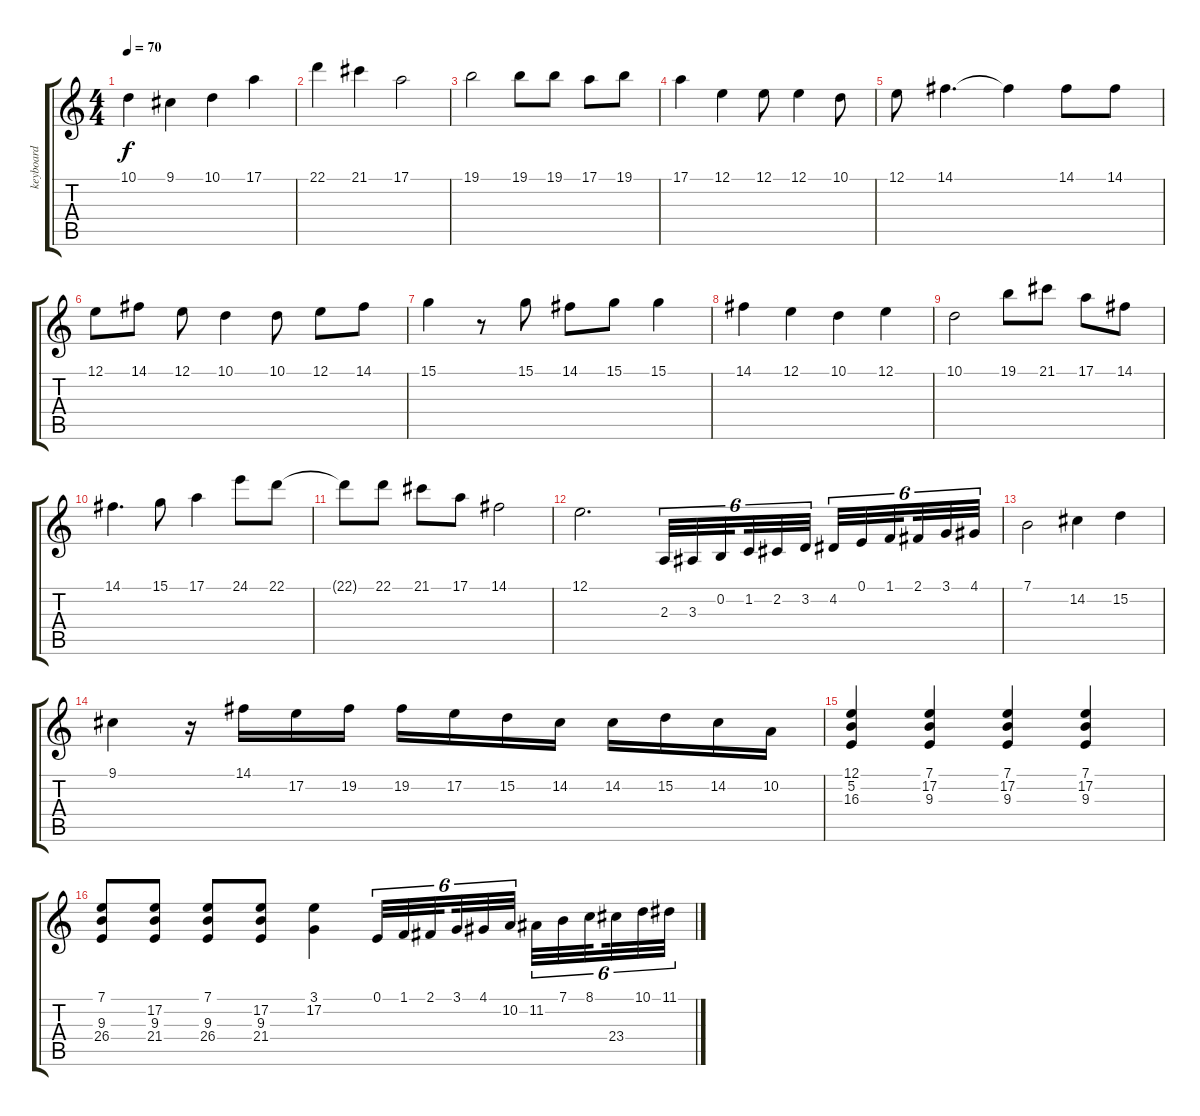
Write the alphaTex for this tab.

\track ("keyboard" "keyboard") {instrument stringensemble1}
\staff {score tabs}
\tuning (E4 B3 G3 D3 A2 E2) {hide}
\ts (4 4)
\tempo 70
\clef g2
\ks c
10.1.4{dy f} 9.1.4 10.1.4 17.1.4 |
22.1.4 21.1.4 17.1.2 |
19.1.2 19.1.8 19.1.8 17.1.8 19.1.8 |
17.1.4 12.1.4 12.1.8 12.1.4 10.1.8 |
12.1.8 14.1.4{d} 14.1{t}.4 14.1.8 14.1.8 |
12.1.8 14.1.8 12.1.8 10.1.4 10.1.8 12.1.8 14.1.8 |
15.1.4 r.8 15.1.8 14.1.8 15.1.8 15.1.4 |
14.1.4 12.1.4 10.1.4 12.1.4 |
10.1.2 19.1.8 21.1.8 17.1.8 14.1.8 |
14.1.4{d} 15.1.8 17.1.4 24.1.8 22.1.8 |
22.1{t}.8 22.1.8 21.1.8 17.1.8 14.1.2 |
12.1.2{d} 2.3.32{tu (6 4)} 3.3.32{tu (6 4)} 0.2.32{tu (6 4) beam splitsecondary} 1.2.32{tu (6 4)} 2.2.32{tu (6 4)} 3.2.32{tu (6 4) beam splitsecondary} 4.2.32{tu (6 4)} 0.1.32{tu (6 4)} 1.1.32{tu (6 4) beam splitsecondary} 2.1.32{tu (6 4)} 3.1.32{tu (6 4)} 4.1.32{tu (6 4)} |
7.1.2 14.2.4 15.2.4 |
9.1.4 r.16 14.1.16 17.2.16 19.2.16 19.2.16 17.2.16 15.2.16 14.2.16 14.2.16 15.2.16 14.2.16 10.2.16 |
(12.1 5.2 16.3).4 (7.1 17.2 9.3).4 (7.1 17.2 9.3).4 (7.1 17.2 9.3).4 |
(7.1 9.3 26.4).8 (17.2 9.3 21.4).8 (7.1 9.3 26.4).8 (17.2 9.3 21.4).8 (3.1 17.2).4 0.1.32{tu (6 4)} 1.1.32{tu (6 4)} 2.1.32{tu (6 4) beam splitsecondary} 3.1.32{tu (6 4)} 4.1.32{tu (6 4)} 10.2.32{tu (6 4) beam splitsecondary} 11.2.32{tu (6 4)} 7.1.32{tu (6 4)} 8.1.32{tu (6 4) beam splitsecondary} 23.4.32{tu (6 4)} 10.1.32{tu (6 4)} 11.1.32{tu (6 4)}
